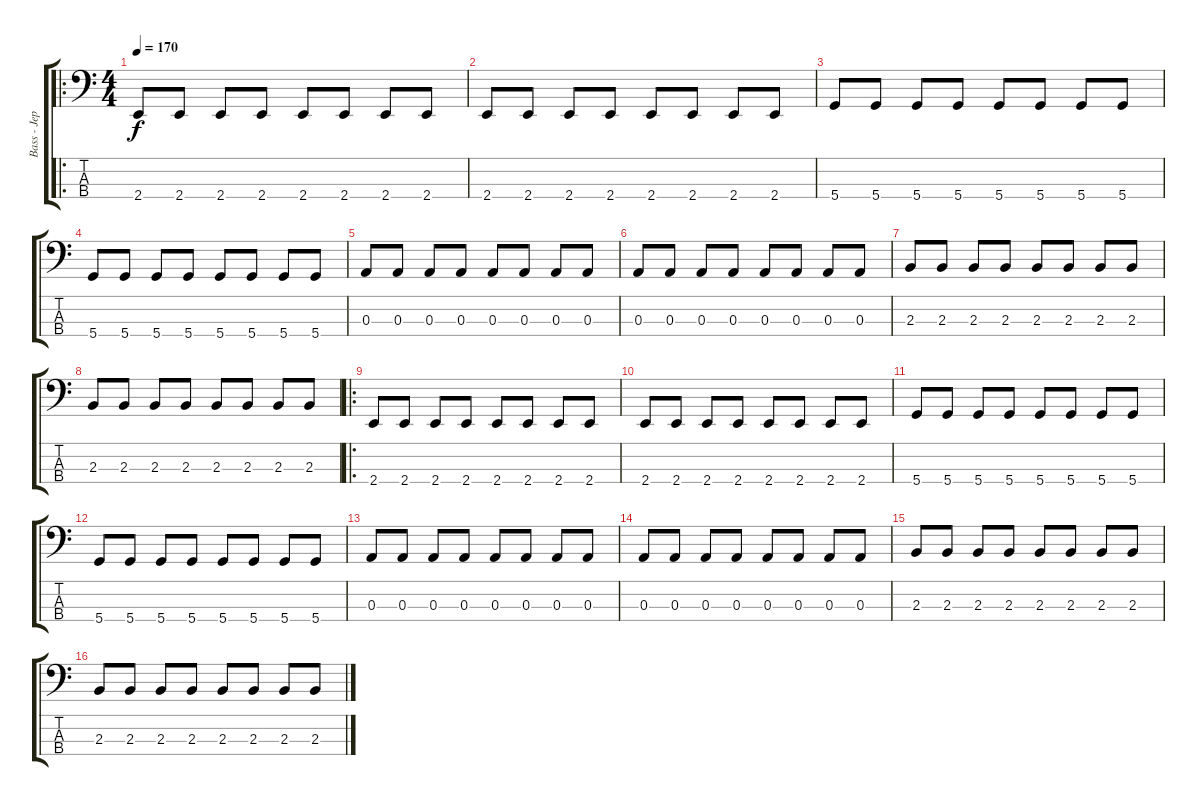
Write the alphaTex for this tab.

\track ("Bass - Jeph Howard" "Bass - Jep") {instrument electricbasspick}
\staff {score tabs}
\tuning (G2 D2 A1 D1) {hide}
\ro
\ts (4 4)
\tempo 170
\clef f4
\ks c
2.4.8{dy f} 2.4.8 2.4.8 2.4.8 2.4.8 2.4.8 2.4.8 2.4.8 |
2.4.8 2.4.8 2.4.8 2.4.8 2.4.8 2.4.8 2.4.8 2.4.8 |
5.4.8 5.4.8 5.4.8 5.4.8 5.4.8 5.4.8 5.4.8 5.4.8 |
5.4.8 5.4.8 5.4.8 5.4.8 5.4.8 5.4.8 5.4.8 5.4.8 |
0.3.8 0.3.8 0.3.8 0.3.8 0.3.8 0.3.8 0.3.8 0.3.8 |
0.3.8 0.3.8 0.3.8 0.3.8 0.3.8 0.3.8 0.3.8 0.3.8 |
2.3.8 2.3.8 2.3.8 2.3.8 2.3.8 2.3.8 2.3.8 2.3.8 |
2.3.8 2.3.8 2.3.8 2.3.8 2.3.8 2.3.8 2.3.8 2.3.8 |
\ro
2.4.8 2.4.8 2.4.8 2.4.8 2.4.8 2.4.8 2.4.8 2.4.8 |
2.4.8 2.4.8 2.4.8 2.4.8 2.4.8 2.4.8 2.4.8 2.4.8 |
5.4.8 5.4.8 5.4.8 5.4.8 5.4.8 5.4.8 5.4.8 5.4.8 |
5.4.8 5.4.8 5.4.8 5.4.8 5.4.8 5.4.8 5.4.8 5.4.8 |
0.3.8 0.3.8 0.3.8 0.3.8 0.3.8 0.3.8 0.3.8 0.3.8 |
0.3.8 0.3.8 0.3.8 0.3.8 0.3.8 0.3.8 0.3.8 0.3.8 |
2.3.8 2.3.8 2.3.8 2.3.8 2.3.8 2.3.8 2.3.8 2.3.8 |
2.3.8 2.3.8 2.3.8 2.3.8 2.3.8 2.3.8 2.3.8 2.3.8
